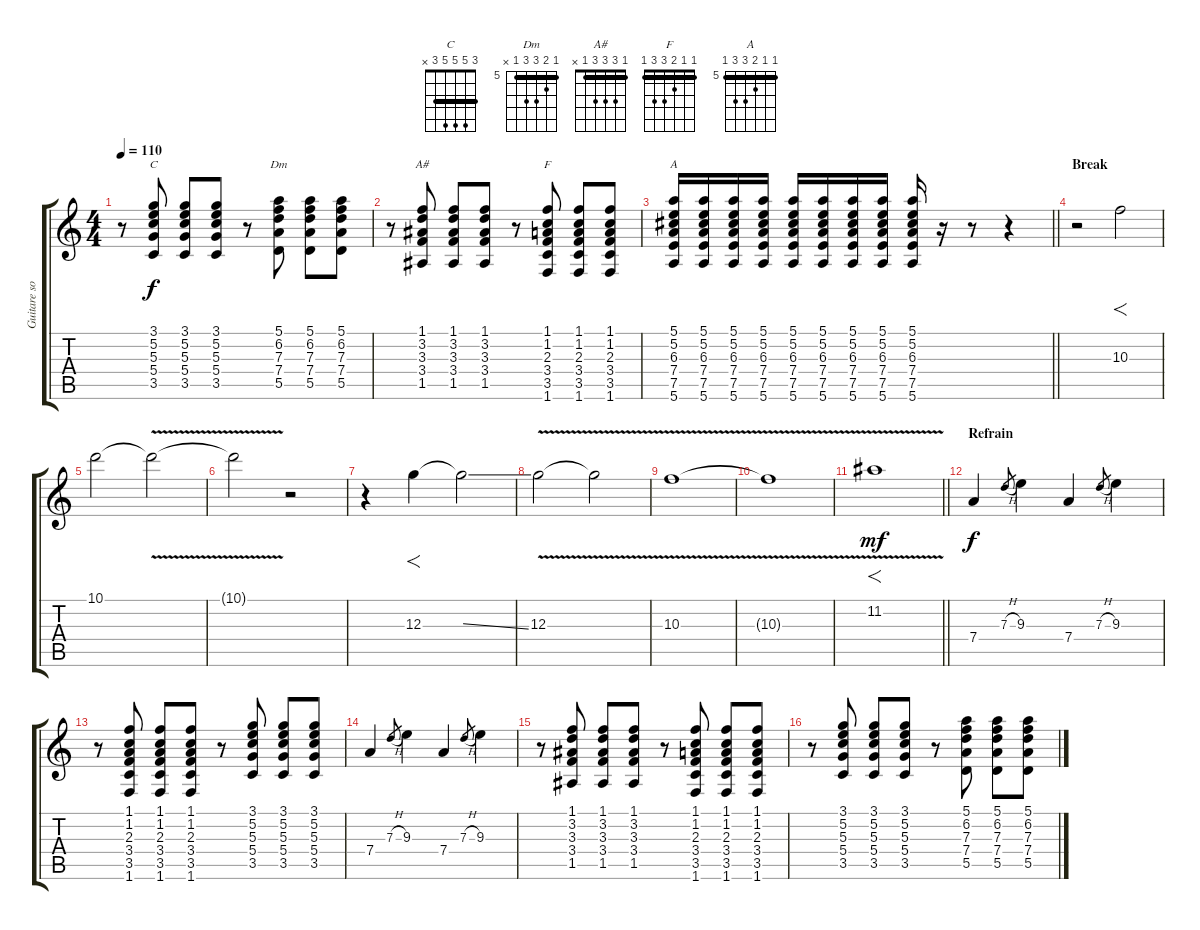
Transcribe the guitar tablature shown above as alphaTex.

\track ("Guitare solo" "Guitare so") {instrument overdrivenguitar}
\staff {score tabs}
\tuning (E4 B3 G3 D3 A2 E2) {hide}
\chord ("C" 3 5 5 5 3 x) {barre 3}
\chord ("Dm" 5 6 7 7 5 x) {firstfret 5 barre 5}
\chord ("A#" 1 3 3 3 1 x) {barre 1}
\chord ("F" 1 1 2 3 3 1) {barre 1}
\chord ("A" 5 5 6 7 7 5) {firstfret 5 barre 5}
\ts (4 4)
\tempo 110
\clef g2
\ks c
r.8{dy f} (3.1 5.2 5.3 5.4 3.5).8{ch "C"} (3.1 5.2 5.3 5.4 3.5).8 (3.1 5.2 5.3 5.4 3.5).8 r.8 (5.1 6.2 7.3 7.4 5.5).8{ch "Dm"} (5.1 6.2 7.3 7.4 5.5).8 (5.1 6.2 7.3 7.4 5.5).8 |
r.8 (1.1 3.2 3.3 3.4 1.5).8{ch "A#"} (1.1 3.2 3.3 3.4 1.5).8 (1.1 3.2 3.3 3.4 1.5).8 r.8 (1.1 1.2 2.3 3.4 3.5 1.6).8{ch "F"} (1.1 1.2 2.3 3.4 3.5 1.6).8 (1.1 1.2 2.3 3.4 3.5 1.6).8 |
\barLineRight lightlight
(5.1 5.2 6.3 7.4 7.5 5.6).16{ch "A"} (5.1 5.2 6.3 7.4 7.5 5.6).16 (5.1 5.2 6.3 7.4 7.5 5.6).16 (5.1 5.2 6.3 7.4 7.5 5.6).16 (5.1 5.2 6.3 7.4 7.5 5.6).16 (5.1 5.2 6.3 7.4 7.5 5.6).16 (5.1 5.2 6.3 7.4 7.5 5.6).16 (5.1 5.2 6.3 7.4 7.5 5.6).16 (5.1 5.2 6.3 7.4 7.5 5.6).16 r.16 r.8 r.4 |
\section ("" "Break")
r.2 10.3.2{f} |
10.1.2 10.1{v t}.2 |
10.1{t}.2 r.2 |
r.4 12.3.4{f} 12.3{ss t}.2 |
12.3{v}.2 12.3{t}.2 |
10.3{v}.1 |
10.3{t}.1 |
\barLineRight lightlight
11.2{v}.1{f dy mf} |
\section ("" "Refrain")
7.4.4{dy f} 7.3{h}.8{gr} 9.3.4 7.4.4 7.3{h}.8{gr} 9.3.4 |
r.8 (1.1 1.2 2.3 3.4 3.5 1.6).8 (1.1 1.2 2.3 3.4 3.5 1.6).8 (1.1 1.2 2.3 3.4 3.5 1.6).8 r.8 (3.1 5.2 5.3 5.4 3.5).8 (3.1 5.2 5.3 5.4 3.5).8 (3.1 5.2 5.3 5.4 3.5).8 |
7.4.4 7.3{h}.8{gr} 9.3.4 7.4.4 7.3{h}.8{gr} 9.3.4 |
r.8 (1.1 3.2 3.3 3.4 1.5).8 (1.1 3.2 3.3 3.4 1.5).8 (1.1 3.2 3.3 3.4 1.5).8 r.8 (1.1 1.2 2.3 3.4 3.5 1.6).8 (1.1 1.2 2.3 3.4 3.5 1.6).8 (1.1 1.2 2.3 3.4 3.5 1.6).8 |
r.8 (3.1 5.2 5.3 5.4 3.5).8 (3.1 5.2 5.3 5.4 3.5).8 (3.1 5.2 5.3 5.4 3.5).8 r.8 (5.1 6.2 7.3 7.4 5.5).8 (5.1 6.2 7.3 7.4 5.5).8 (5.1 6.2 7.3 7.4 5.5).8
